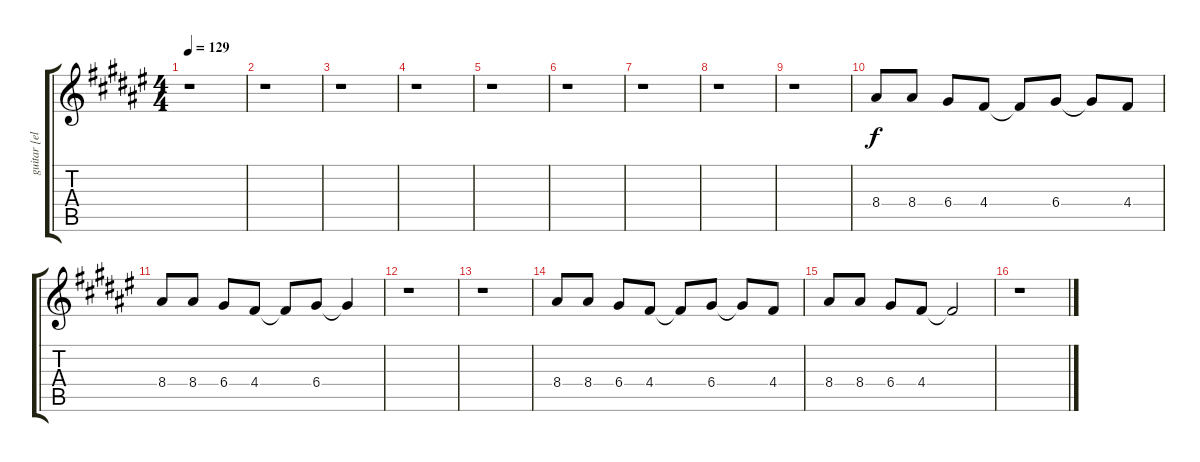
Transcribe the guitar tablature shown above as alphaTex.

\track ("guitar [electric]" "guitar [el") {instrument electricguitarclean}
\staff {score tabs}
\tuning (E4 B3 G3 D3 A2 E2) {hide}
\ts (4 4)
\tempo 129
\clef g2
\ks f#
r.1{dy f} |
r.1 |
r.1 |
r.1 |
r.1 |
r.1 |
r.1 |
r.1 |
r.1 |
8.4.8 8.4.8 6.4.8 4.4.8 4.4{t}.8 6.4.8 6.4{t}.8 4.4.8 |
8.4.8 8.4.8 6.4.8 4.4.8 4.4{t}.8 6.4.8 6.4{t}.4 |
r.1 |
r.1 |
8.4.8 8.4.8 6.4.8 4.4.8 4.4{t}.8 6.4.8 6.4{t}.8 4.4.8 |
8.4.8 8.4.8 6.4.8 4.4.8 4.4{t}.2 |
r.1
